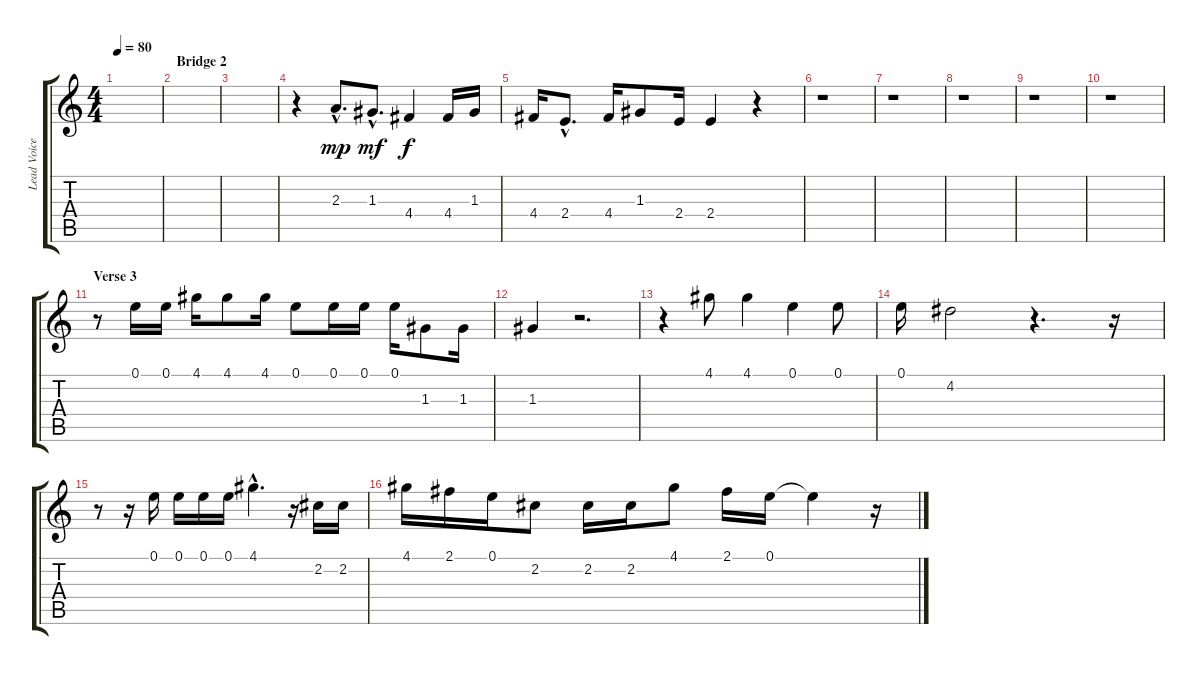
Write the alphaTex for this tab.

\track ("Lead Voice" "Lead Voice") {instrument overdrivenguitar}
\staff {score tabs}
\tuning (E4 B3 G3 D3 A2 E2) {hide}
\ts (4 4)
\tempo 80
\clef g2
\ks c
|
\section ("" "Bridge 2")
|
|
r.4 2.3{hac}.8{d dy mp} 1.3{hac}.8{d dy mf} 4.4.4{dy f} 4.4.16 1.3.16 |
4.4.16 2.4{hac}.8{d} 4.4.16 1.3.8 2.4.16 2.4.4 r.4 |
r.1 |
r.1 |
r.1 |
r.1 |
r.1 |
\section ("" "Verse 3")
r.8 0.1.16 0.1.16 4.1.16 4.1.8 4.1.16 0.1.8 0.1.16 0.1.16 0.1.16 1.3.8 1.3.16 |
1.3.4 r.2{d} |
r.4 4.1.8 4.1.4 0.1.4 0.1.8 |
0.1.16 4.2.2 r.4{d} r.16 |
r.8 r.16 0.1.16 0.1.16 0.1.16 0.1.16 4.1{hac}.4{d} r.16 2.2.16 2.2.16 |
4.1.16 2.1.16 0.1.16 2.2.8 2.2.16 2.2.16 4.1.8 2.1.16 0.1.16 0.1{t}.4 r.16
